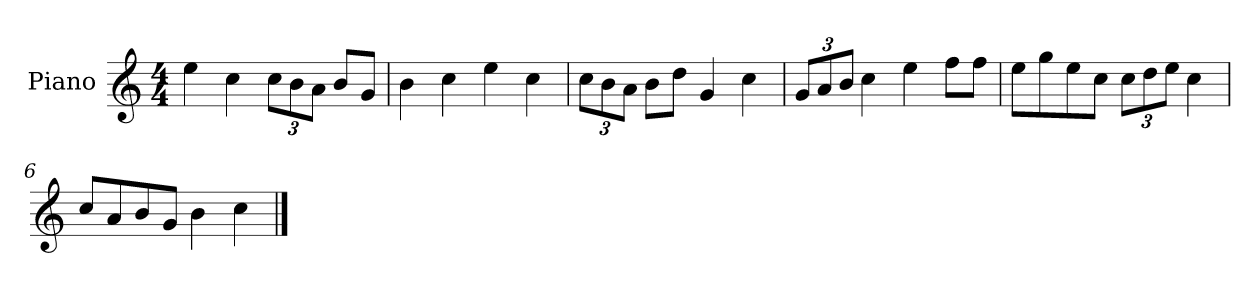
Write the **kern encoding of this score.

**kern
*part1
*staff1
*I"Piano
*I'P-no
*clefG2
*k[]
*M4/4
*MM90
=1
4ee\
4cc\
*Xbrackettup
12cc\L
12b\
12a\J
8b/L
8g/J
=2
4b\
4cc\
4ee\
4cc\
=3
12cc\L
12b\
12a\J
8b\L
8dd\J
4g/
4cc\
=4
12g/L
12a/
12b/J
4cc\
4ee\
8ff\L
8ff\J
=5
8ee\L
8gg\
8ee\
8cc\J
12cc\L
12dd\
12ee\J
4cc\
=6
8cc/L
8a/
8b/
8g/J
4b\
4cc\
==
*-
